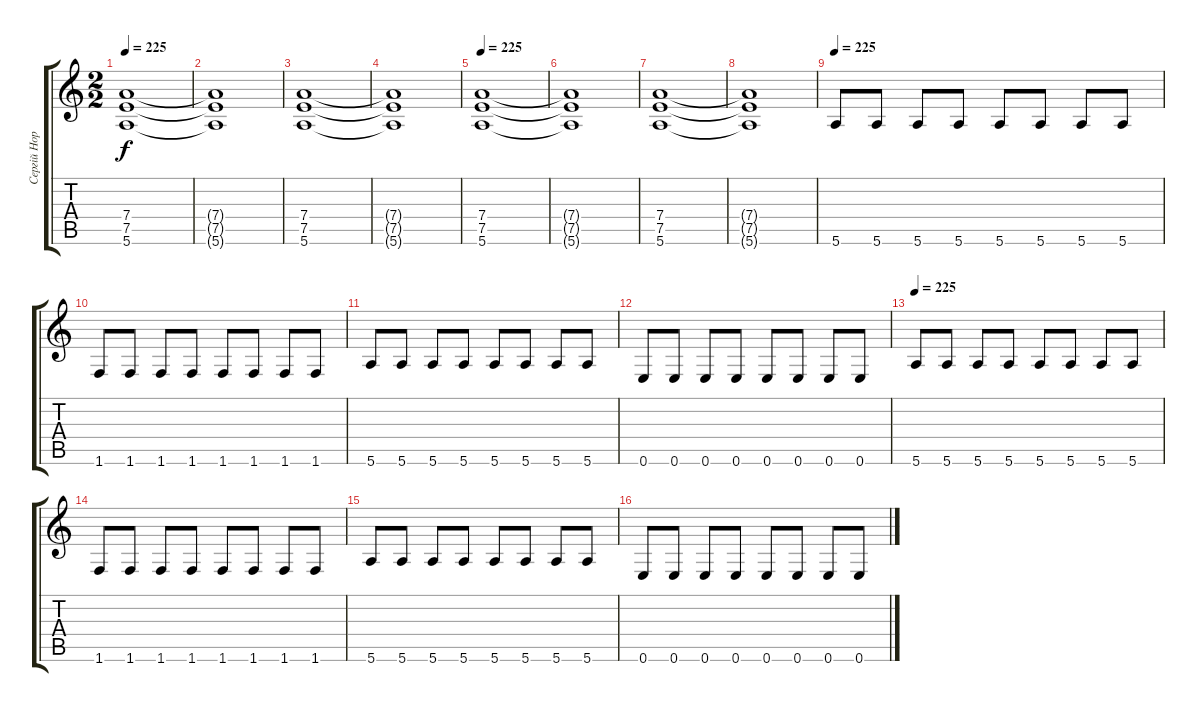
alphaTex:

\track ("Сергій Норіцин" "Сергій Нор") {instrument overdrivenguitar}
\staff {score tabs}
\tuning (E4 B3 G3 D3 A2 E2) {hide}
\ts (2 2)
\tempo 225
\clef g2
\ks c
(7.4 7.5 5.6).1{dy f} |
(7.4{t} 7.5{t} 5.6{t}).1 |
(7.4 7.5 5.6).1 |
(7.4{t} 7.5{t} 5.6{t}).1 |
\tempo 225
(7.4 7.5 5.6).1 |
(7.4{t} 7.5{t} 5.6{t}).1 |
(7.4 7.5 5.6).1 |
(7.4{t} 7.5{t} 5.6{t}).1 |
\tempo 225
5.6.8 5.6.8 5.6.8 5.6.8 5.6.8 5.6.8 5.6.8 5.6.8 |
1.6.8 1.6.8 1.6.8 1.6.8 1.6.8 1.6.8 1.6.8 1.6.8 |
5.6.8 5.6.8 5.6.8 5.6.8 5.6.8 5.6.8 5.6.8 5.6.8 |
0.6.8 0.6.8 0.6.8 0.6.8 0.6.8 0.6.8 0.6.8 0.6.8 |
\tempo 225
5.6.8 5.6.8 5.6.8 5.6.8 5.6.8 5.6.8 5.6.8 5.6.8 |
1.6.8 1.6.8 1.6.8 1.6.8 1.6.8 1.6.8 1.6.8 1.6.8 |
5.6.8 5.6.8 5.6.8 5.6.8 5.6.8 5.6.8 5.6.8 5.6.8 |
0.6.8 0.6.8 0.6.8 0.6.8 0.6.8 0.6.8 0.6.8 0.6.8
